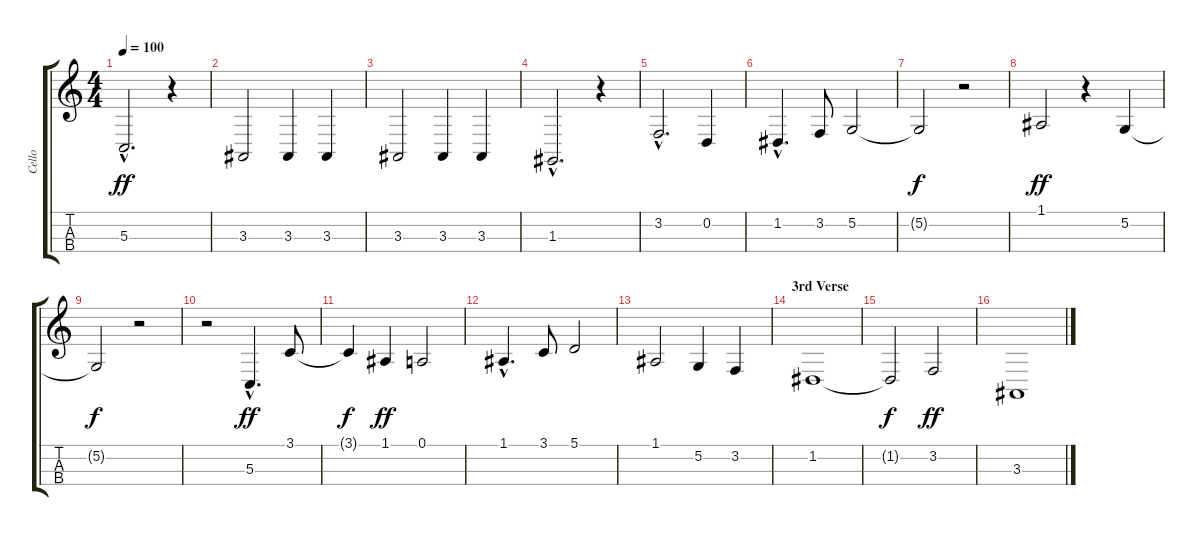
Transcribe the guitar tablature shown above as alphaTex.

\track ("Cello" "Cello") {instrument cello}
\staff {score tabs}
\tuning (A3 D3 G2 C2) {hide}
\ts (4 4)
\tempo 100
\clef g2
\ks c
5.3{hac}.2{d dy ff} r.4 |
3.3.2 3.3.4 3.3.4 |
3.3.2 3.3.4 3.3.4 |
1.3{hac}.2{d} r.4 |
3.2{hac}.2{d} 0.2.4 |
1.2{hac}.4{d} 3.2.8 5.2.2 |
5.2{t}.2{dy f} r.2 |
1.1.2{dy ff} r.4 5.2.4 |
5.2{t}.2{dy f} r.2 |
r.2 5.3{hac}.4{d dy ff} 3.1.8 |
3.1{t}.4{dy f} 1.1.4{dy ff} 0.1.2 |
1.1{hac}.4{d} 3.1.8 5.1.2 |
1.1.2 5.2.4 3.2.4 |
\section ("" "3rd Verse")
1.2.1 |
1.2{t}.2{dy f} 3.2.2{dy ff} |
3.3.1
